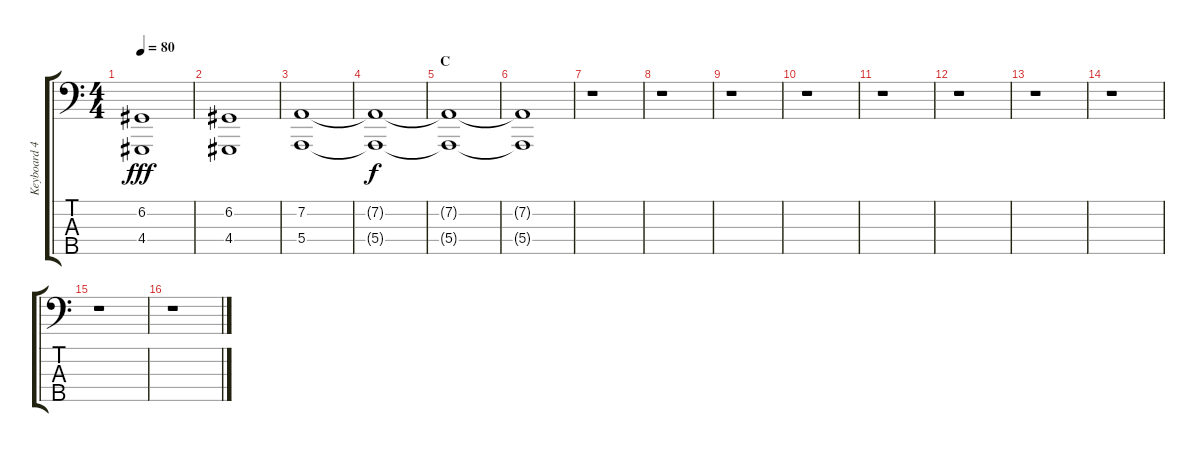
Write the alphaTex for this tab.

\track ("Keyboard 4" "Keyboard 4") {instrument stringensemble1}
\staff {score tabs}
\tuning (G2 D2 A1 E1 B0) {hide}
\ts (4 4)
\tempo 80
\clef f4
\ks c
(6.2 4.4).1{dy fff} |
(6.2 4.4).1 |
(7.2 5.4).1 |
(7.2{t} 5.4{t}).1{dy f} |
\section ("" "C")
(7.2{t} 5.4{t}).1{volume 0} |
(7.2{t} 5.4{t}).1 |
r.1 |
r.1 |
r.1 |
r.1 |
r.1 |
r.1 |
r.1 |
r.1 |
r.1 |
r.1
